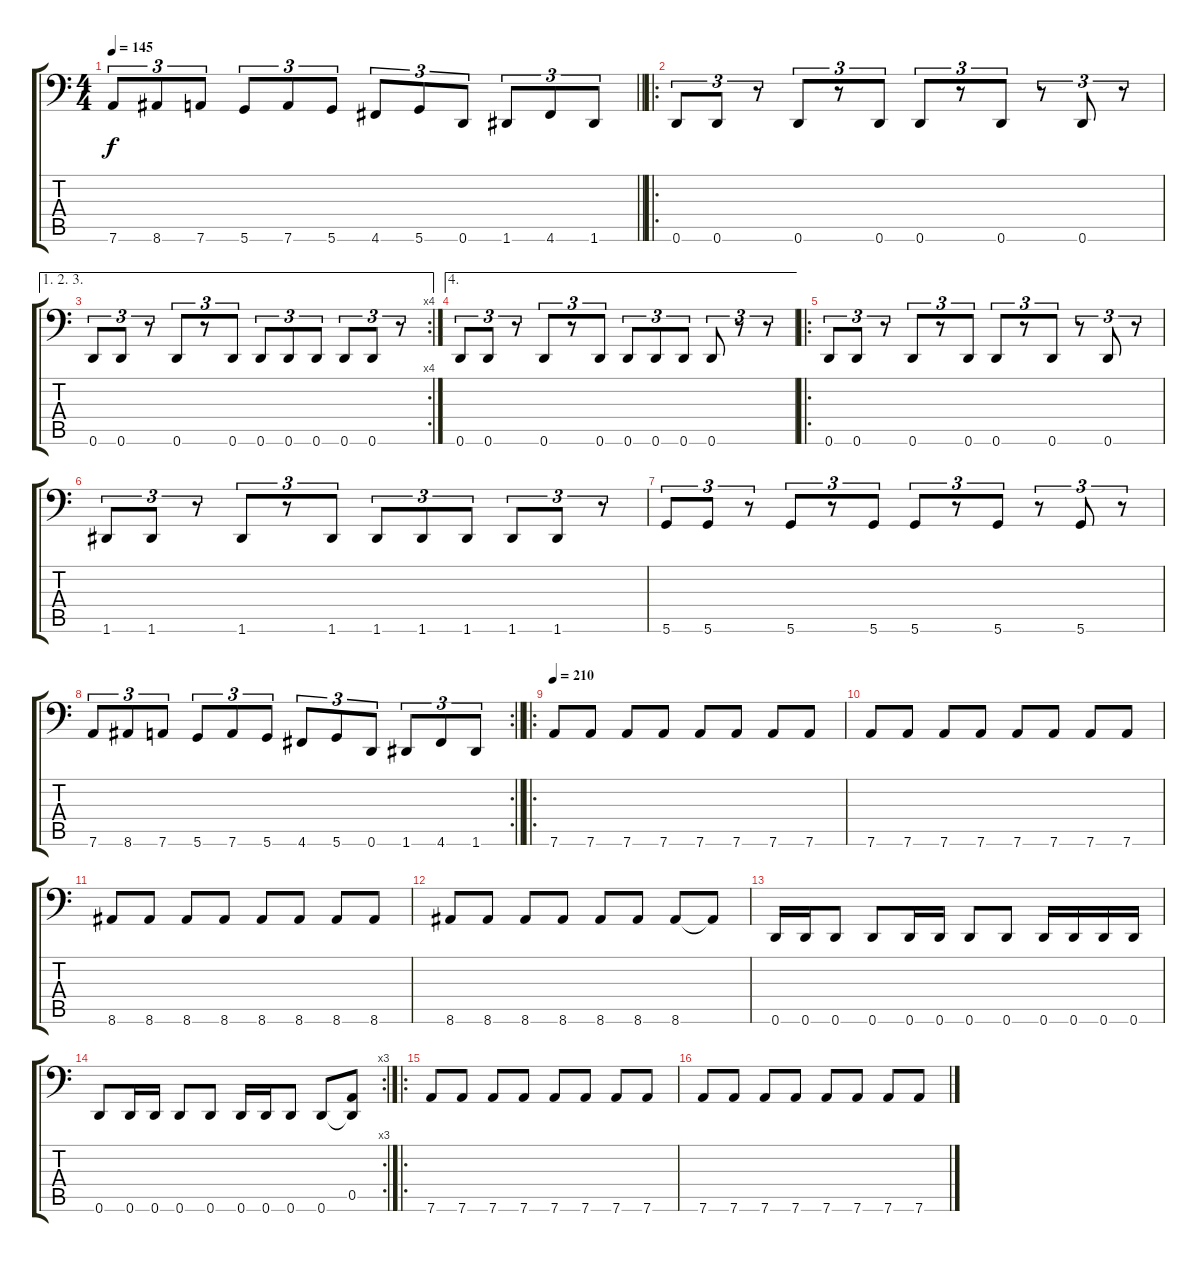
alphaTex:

\track "" {instrument slapbass2}
\staff {score tabs}
\tuning (E3 B2 G2 D2 A1 D1) {hide}
\ts (4 4)
\tempo 145
\clef f4
\barLineRight lightlight
\ks c
7.6.8{tu (3 2) dy f} 8.6.8{tu (3 2)} 7.6.8{tu (3 2)} 5.6.8{tu (3 2)} 7.6.8{tu (3 2)} 5.6.8{tu (3 2)} 4.6.8{tu (3 2)} 5.6.8{tu (3 2)} 0.6.8{tu (3 2)} 1.6.8{tu (3 2)} 4.6.8{tu (3 2)} 1.6.8{tu (3 2)} |
\ro
0.6.8{tu (3 2)} 0.6.8{tu (3 2)} r.8{tu (3 2)} 0.6.8{tu (3 2)} r.8{tu (3 2)} 0.6.8{tu (3 2)} 0.6.8{tu (3 2)} r.8{tu (3 2)} 0.6.8{tu (3 2)} r.8{tu (3 2)} 0.6.8{tu (3 2)} r.8{tu (3 2)} |
\ae (1 2 3)
\rc 4
0.6.8{tu (3 2)} 0.6.8{tu (3 2)} r.8{tu (3 2)} 0.6.8{tu (3 2)} r.8{tu (3 2)} 0.6.8{tu (3 2)} 0.6.8{tu (3 2)} 0.6.8{tu (3 2)} 0.6.8{tu (3 2)} 0.6.8{tu (3 2)} 0.6.8{tu (3 2)} r.8{tu (3 2)} |
\ae 4
0.6.8{tu (3 2)} 0.6.8{tu (3 2)} r.8{tu (3 2)} 0.6.8{tu (3 2)} r.8{tu (3 2)} 0.6.8{tu (3 2)} 0.6.8{tu (3 2)} 0.6.8{tu (3 2)} 0.6.8{tu (3 2)} 0.6.8{tu (3 2)} r.8{tu (3 2)} r.8{tu (3 2)} |
\ro
0.6.8{tu (3 2)} 0.6.8{tu (3 2)} r.8{tu (3 2)} 0.6.8{tu (3 2)} r.8{tu (3 2)} 0.6.8{tu (3 2)} 0.6.8{tu (3 2)} r.8{tu (3 2)} 0.6.8{tu (3 2)} r.8{tu (3 2)} 0.6.8{tu (3 2)} r.8{tu (3 2)} |
1.6.8{tu (3 2)} 1.6.8{tu (3 2)} r.8{tu (3 2)} 1.6.8{tu (3 2)} r.8{tu (3 2)} 1.6.8{tu (3 2)} 1.6.8{tu (3 2)} 1.6.8{tu (3 2)} 1.6.8{tu (3 2)} 1.6.8{tu (3 2)} 1.6.8{tu (3 2)} r.8{tu (3 2)} |
5.6.8{tu (3 2)} 5.6.8{tu (3 2)} r.8{tu (3 2)} 5.6.8{tu (3 2)} r.8{tu (3 2)} 5.6.8{tu (3 2)} 5.6.8{tu (3 2)} r.8{tu (3 2)} 5.6.8{tu (3 2)} r.8{tu (3 2)} 5.6.8{tu (3 2)} r.8{tu (3 2)} |
\rc 2
\barLineRight lightlight
7.6.8{tu (3 2)} 8.6.8{tu (3 2)} 7.6.8{tu (3 2)} 5.6.8{tu (3 2)} 7.6.8{tu (3 2)} 5.6.8{tu (3 2)} 4.6.8{tu (3 2)} 5.6.8{tu (3 2)} 0.6.8{tu (3 2)} 1.6.8{tu (3 2)} 4.6.8{tu (3 2)} 1.6.8{tu (3 2)} |
\ro
\tempo 210
7.6.8 7.6.8 7.6.8 7.6.8 7.6.8 7.6.8 7.6.8 7.6.8 |
7.6.8 7.6.8 7.6.8 7.6.8 7.6.8 7.6.8 7.6.8 7.6.8 |
8.6.8 8.6.8 8.6.8 8.6.8 8.6.8 8.6.8 8.6.8 8.6.8 |
8.6.8 8.6.8 8.6.8 8.6.8 8.6.8 8.6.8 8.6.8 8.6{t}.8 |
0.6.16 0.6.16 0.6.8 0.6.8 0.6.16 0.6.16 0.6.8 0.6.8 0.6.16 0.6.16 0.6.16 0.6.16 |
\rc 3
0.6.8 0.6.16 0.6.16 0.6.8 0.6.8 0.6.16 0.6.16 0.6.8 0.6.8 (0.5 0.6{t}).8 |
\ro
7.6.8 7.6.8 7.6.8 7.6.8 7.6.8 7.6.8 7.6.8 7.6.8 |
7.6.8 7.6.8 7.6.8 7.6.8 7.6.8 7.6.8 7.6.8 7.6.8
